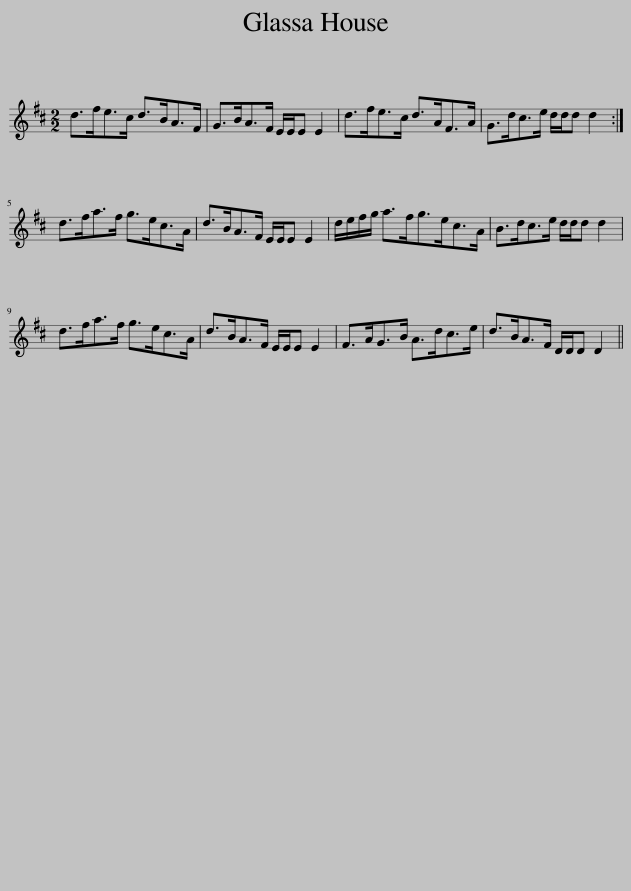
X:1
L:1/8
M:2/2
I:linebreak $
K:D
V:1 treble
V:1
 d>fe>c d>BA>F | G>BA>F E/E/E E2 | d>fe>c d>AF>A | G>dc>e d/d/d d2 :|$ d>fa>f g>ec>A | %5
 d>BA>F E/E/E E2 | d/e/f/g/ a>fg>ec>A | B>dc>e d/d/d d2 |$ d>fa>f g>ec>A | d>BA>F E/E/E E2 | %10
 F>AG>B A>dc>e | d>BA>F D/D/D D2 || %12
